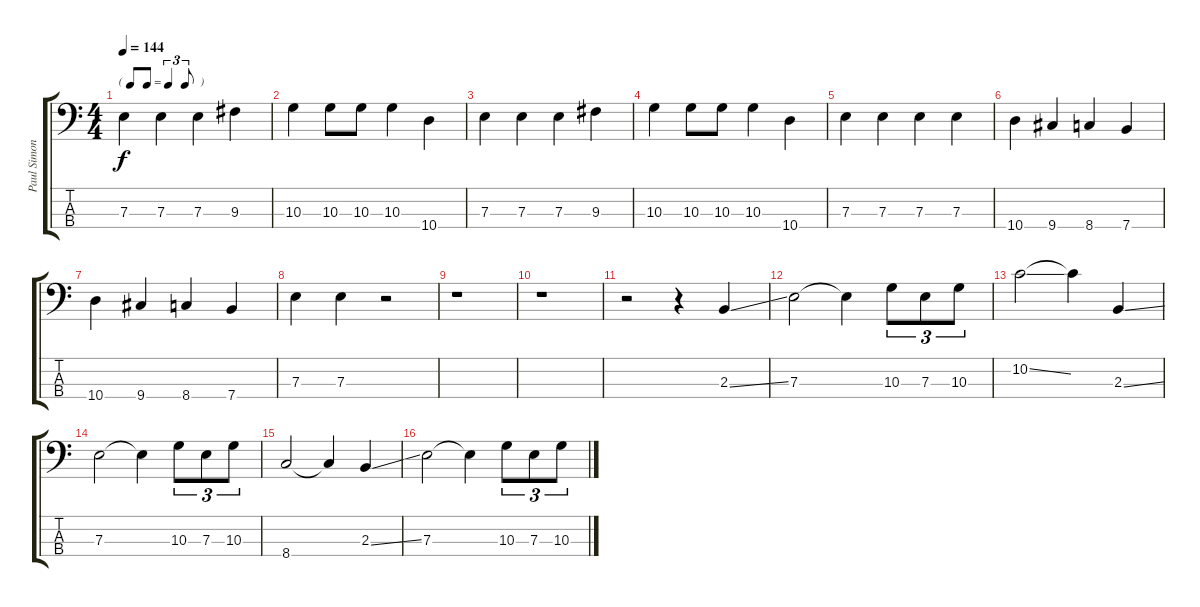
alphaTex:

\track ("Paul Simonon" "Paul Simon") {instrument electricbassfinger}
\staff {score tabs}
\tuning (G2 D2 A1 E1) {hide}
\ts (4 4)
\tf triplet8th
\tempo 144
\clef f4
\ks c
7.3.4{dy f} 7.3.4 7.3.4 9.3.4 |
10.3.4 10.3.8 10.3.8 10.3.4 10.4.4 |
7.3.4 7.3.4 7.3.4 9.3.4 |
10.3.4 10.3.8 10.3.8 10.3.4 10.4.4 |
7.3.4 7.3.4 7.3.4 7.3.4 |
10.4.4 9.4.4 8.4.4 7.4.4 |
10.4.4 9.4.4 8.4.4 7.4.4 |
7.3.4 7.3.4 r.2 |
r.1 |
r.1 |
r.2 r.4 2.3{ss}.4 |
7.3.2 7.3{t}.4 10.3.8{tu (3 2)} 7.3.8{tu (3 2)} 10.3.8{tu (3 2)} |
10.2{ss}.2 10.2{t}.4 2.3{ss}.4 |
7.3.2 7.3{t}.4 10.3.8{tu (3 2)} 7.3.8{tu (3 2)} 10.3.8{tu (3 2)} |
8.4.2 8.4{t}.4 2.3{ss}.4 |
7.3.2 7.3{t}.4 10.3.8{tu (3 2)} 7.3.8{tu (3 2)} 10.3.8{tu (3 2)}
